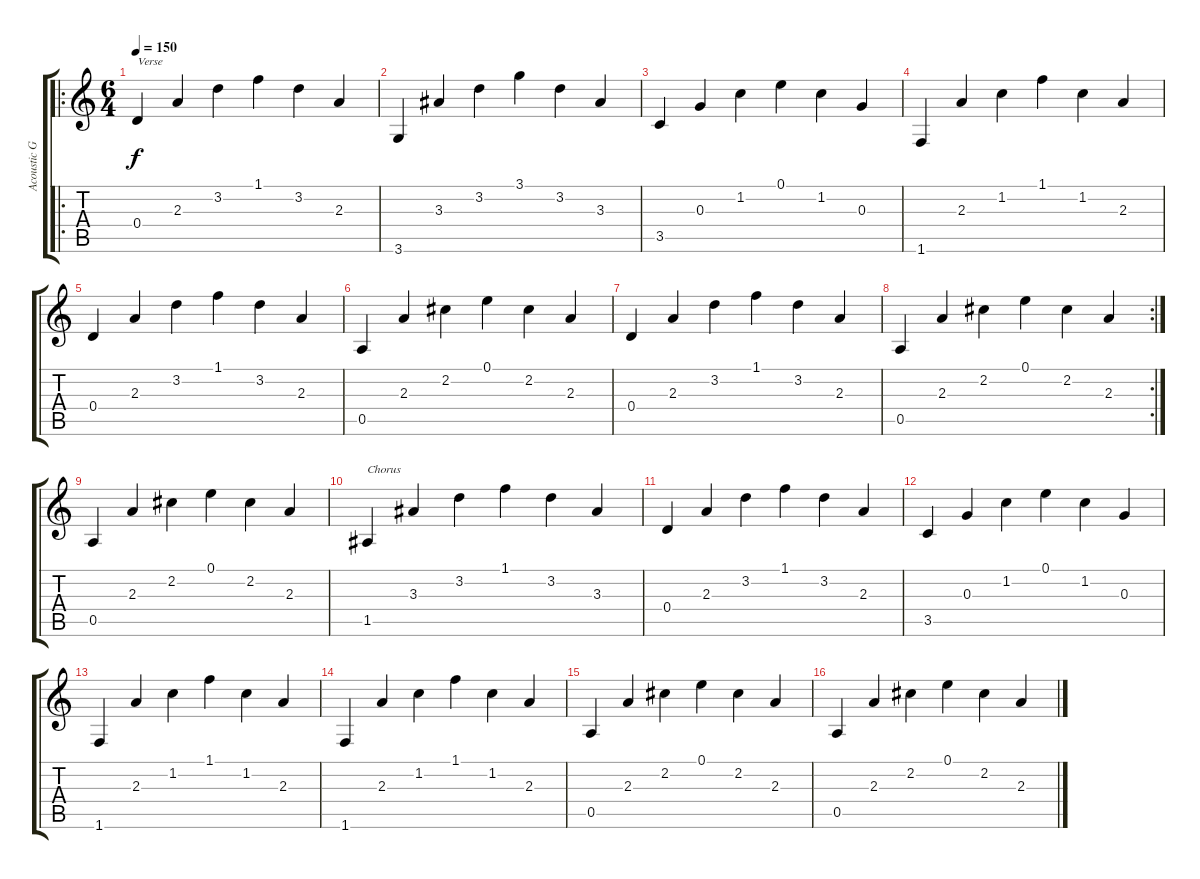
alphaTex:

\track ("Acoustic Guitar" "Acoustic G") {instrument acousticguitarsteel}
\staff {score tabs}
\tuning (E4 B3 G3 D3 A2 E2) {hide}
\ro
\ts (6 4)
\tempo 150
\clef g2
\ks c
0.4.4{txt "Verse" dy f instrument acousticguitarsteel} 2.3.4 3.2.4 1.1.4 3.2.4 2.3.4 |
3.6.4 3.3.4 3.2.4 3.1.4 3.2.4 3.3.4 |
3.5.4 0.3.4 1.2.4 0.1.4 1.2.4 0.3.4 |
1.6.4 2.3.4 1.2.4 1.1.4 1.2.4 2.3.4 |
0.4.4 2.3.4 3.2.4 1.1.4 3.2.4 2.3.4 |
0.5.4 2.3.4 2.2.4 0.1.4 2.2.4 2.3.4 |
0.4.4 2.3.4 3.2.4 1.1.4 3.2.4 2.3.4 |
\rc 2
0.5.4 2.3.4 2.2.4 0.1.4 2.2.4 2.3.4 |
0.5.4 2.3.4 2.2.4 0.1.4 2.2.4 2.3.4 |
1.5.4{txt "Chorus"} 3.3.4 3.2.4 1.1.4 3.2.4 3.3.4 |
0.4.4 2.3.4 3.2.4 1.1.4 3.2.4 2.3.4 |
3.5.4 0.3.4 1.2.4 0.1.4 1.2.4 0.3.4 |
1.6.4 2.3.4 1.2.4 1.1.4 1.2.4 2.3.4 |
1.6.4 2.3.4 1.2.4 1.1.4 1.2.4 2.3.4 |
0.5.4 2.3.4 2.2.4 0.1.4 2.2.4 2.3.4 |
0.5.4 2.3.4 2.2.4 0.1.4 2.2.4 2.3.4
